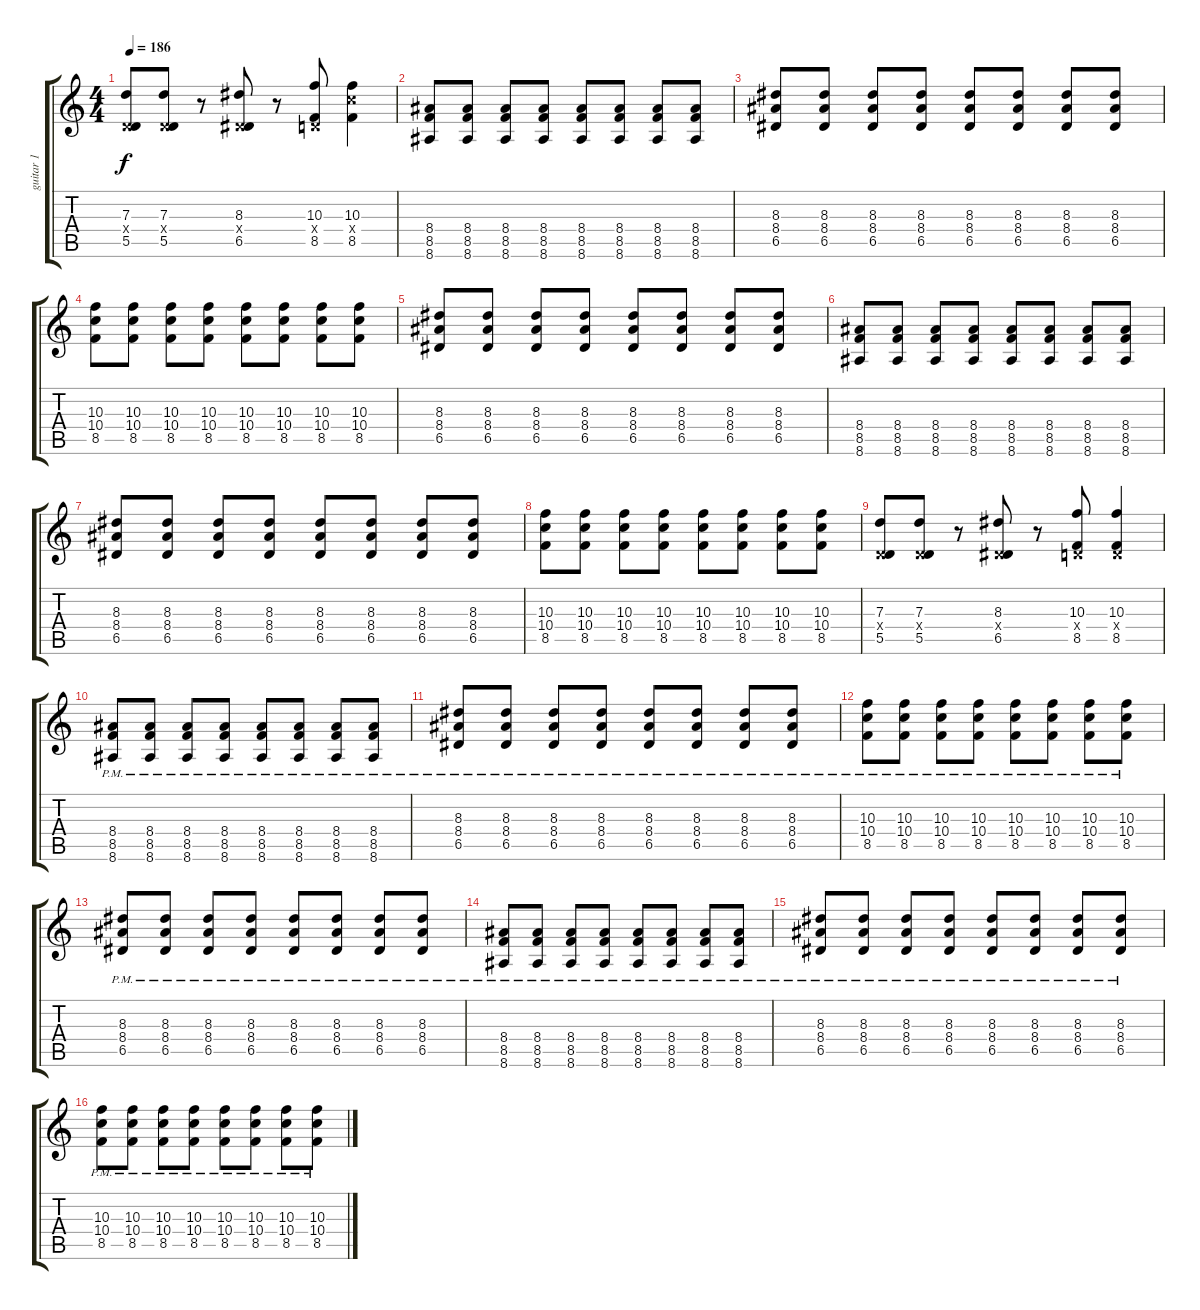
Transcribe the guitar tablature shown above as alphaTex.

\track ("guitar 1" "guitar 1") {instrument distortionguitar}
\staff {score tabs}
\tuning (E4 B3 G3 D3 A2 D2) {hide}
\ts (4 4)
\tempo 186
\clef g2
\ks c
(7.3 0.4{x} 5.5).8{dy f instrument distortionguitar} (7.3 0.4{x} 5.5).8 r.8 (8.3 0.4{x} 6.5).8 r.8 (10.3 0.4{x} 8.5).8 (10.3 10.4{x} 8.5).4 |
(8.4 8.5 8.6).8 (8.4 8.5 8.6).8 (8.4 8.5 8.6).8 (8.4 8.5 8.6).8 (8.4 8.5 8.6).8 (8.4 8.5 8.6).8 (8.4 8.5 8.6).8 (8.4 8.5 8.6).8 |
(8.3 8.4 6.5).8 (8.3 8.4 6.5).8 (8.3 8.4 6.5).8 (8.3 8.4 6.5).8 (8.3 8.4 6.5).8 (8.3 8.4 6.5).8 (8.3 8.4 6.5).8 (8.3 8.4 6.5).8 |
(10.3 10.4 8.5).8 (10.3 10.4 8.5).8 (10.3 10.4 8.5).8 (10.3 10.4 8.5).8 (10.3 10.4 8.5).8 (10.3 10.4 8.5).8 (10.3 10.4 8.5).8 (10.3 10.4 8.5).8 |
(8.3 8.4 6.5).8 (8.3 8.4 6.5).8 (8.3 8.4 6.5).8 (8.3 8.4 6.5).8 (8.3 8.4 6.5).8 (8.3 8.4 6.5).8 (8.3 8.4 6.5).8 (8.3 8.4 6.5).8 |
(8.4 8.5 8.6).8 (8.4 8.5 8.6).8 (8.4 8.5 8.6).8 (8.4 8.5 8.6).8 (8.4 8.5 8.6).8 (8.4 8.5 8.6).8 (8.4 8.5 8.6).8 (8.4 8.5 8.6).8 |
(8.3 8.4 6.5).8 (8.3 8.4 6.5).8 (8.3 8.4 6.5).8 (8.3 8.4 6.5).8 (8.3 8.4 6.5).8 (8.3 8.4 6.5).8 (8.3 8.4 6.5).8 (8.3 8.4 6.5).8 |
(10.3 10.4 8.5).8 (10.3 10.4 8.5).8 (10.3 10.4 8.5).8 (10.3 10.4 8.5).8 (10.3 10.4 8.5).8 (10.3 10.4 8.5).8 (10.3 10.4 8.5).8 (10.3 10.4 8.5).8 |
(7.3 0.4{x} 5.5).8 (7.3 0.4{x} 5.5).8 r.8 (8.3 0.4{x} 6.5).8 r.8 (10.3 0.4{x} 8.5).8 (10.3 0.4{x} 8.5).4 |
(8.4{pm} 8.5{pm} 8.6{pm}).8 (8.4{pm} 8.5{pm} 8.6{pm}).8 (8.4{pm} 8.5{pm} 8.6{pm}).8 (8.4{pm} 8.5{pm} 8.6{pm}).8 (8.4{pm} 8.5{pm} 8.6{pm}).8 (8.4{pm} 8.5{pm} 8.6{pm}).8 (8.4{pm} 8.5{pm} 8.6{pm}).8 (8.4{pm} 8.5{pm} 8.6{pm}).8 |
(8.3{pm} 8.4{pm} 6.5{pm}).8 (8.3{pm} 8.4{pm} 6.5{pm}).8 (8.3{pm} 8.4{pm} 6.5{pm}).8 (8.3{pm} 8.4{pm} 6.5{pm}).8 (8.3{pm} 8.4{pm} 6.5{pm}).8 (8.3{pm} 8.4{pm} 6.5{pm}).8 (8.3{pm} 8.4{pm} 6.5{pm}).8 (8.3{pm} 8.4{pm} 6.5{pm}).8 |
(10.3{pm} 10.4{pm} 8.5{pm}).8 (10.3{pm} 10.4{pm} 8.5{pm}).8 (10.3{pm} 10.4{pm} 8.5{pm}).8 (10.3{pm} 10.4{pm} 8.5{pm}).8 (10.3{pm} 10.4{pm} 8.5{pm}).8 (10.3{pm} 10.4{pm} 8.5{pm}).8 (10.3{pm} 10.4{pm} 8.5{pm}).8 (10.3{pm} 10.4{pm} 8.5{pm}).8 |
(8.3{pm} 8.4{pm} 6.5{pm}).8 (8.3{pm} 8.4{pm} 6.5{pm}).8 (8.3{pm} 8.4{pm} 6.5{pm}).8 (8.3{pm} 8.4{pm} 6.5{pm}).8 (8.3{pm} 8.4{pm} 6.5{pm}).8 (8.3{pm} 8.4{pm} 6.5{pm}).8 (8.3{pm} 8.4{pm} 6.5{pm}).8 (8.3{pm} 8.4{pm} 6.5{pm}).8 |
(8.4{pm} 8.5{pm} 8.6{pm}).8 (8.4{pm} 8.5{pm} 8.6{pm}).8 (8.4{pm} 8.5{pm} 8.6{pm}).8 (8.4{pm} 8.5{pm} 8.6{pm}).8 (8.4{pm} 8.5{pm} 8.6{pm}).8 (8.4{pm} 8.5{pm} 8.6{pm}).8 (8.4{pm} 8.5{pm} 8.6{pm}).8 (8.4{pm} 8.5{pm} 8.6{pm}).8 |
(8.3{pm} 8.4{pm} 6.5{pm}).8 (8.3{pm} 8.4{pm} 6.5{pm}).8 (8.3{pm} 8.4{pm} 6.5{pm}).8 (8.3{pm} 8.4{pm} 6.5{pm}).8 (8.3{pm} 8.4{pm} 6.5{pm}).8 (8.3{pm} 8.4{pm} 6.5{pm}).8 (8.3{pm} 8.4{pm} 6.5{pm}).8 (8.3{pm} 8.4{pm} 6.5{pm}).8 |
(10.3{pm} 10.4{pm} 8.5{pm}).8 (10.3{pm} 10.4{pm} 8.5{pm}).8 (10.3{pm} 10.4{pm} 8.5{pm}).8 (10.3{pm} 10.4{pm} 8.5{pm}).8 (10.3{pm} 10.4{pm} 8.5{pm}).8 (10.3{pm} 10.4{pm} 8.5{pm}).8 (10.3{pm} 10.4{pm} 8.5{pm}).8 (10.3{pm} 10.4{pm} 8.5{pm}).8
